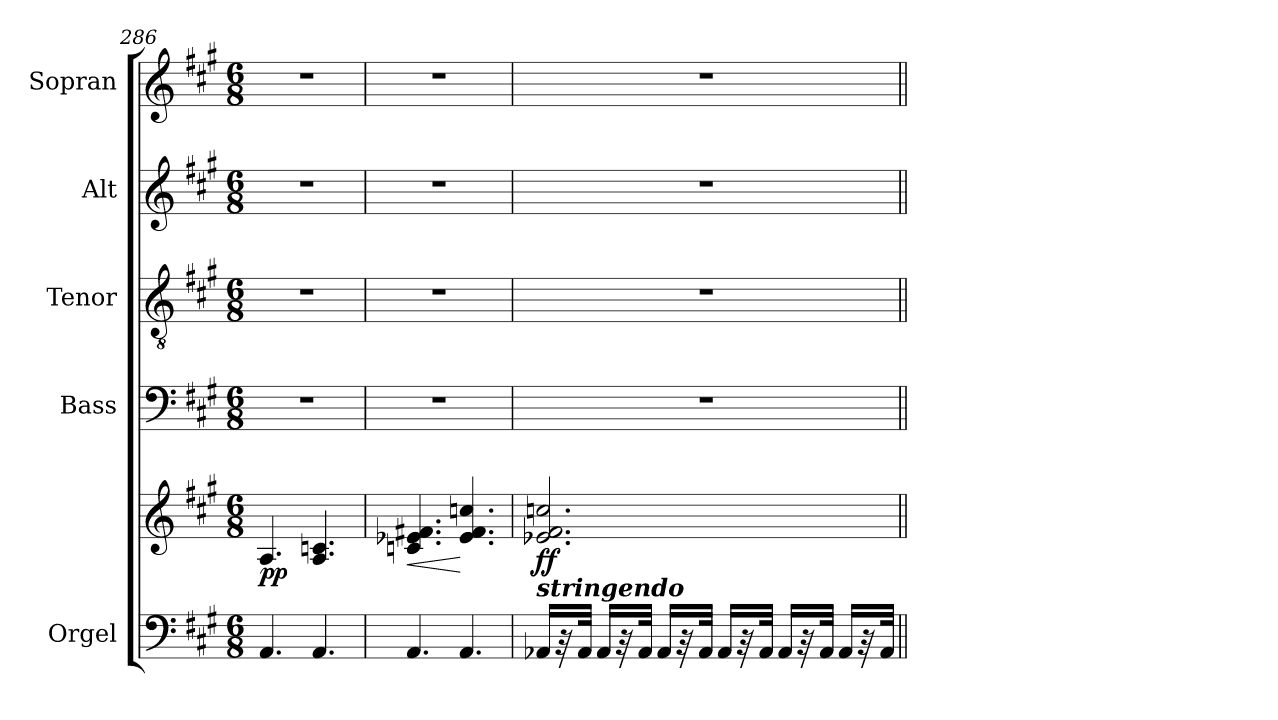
**kern	**kern	**dynam	**kern	**kern	**kern	**kern
*part5	*part5	*part5	*part4	*part3	*part2	*part1
*staff6	*staff5	*staff5/6	*staff4	*staff3	*staff2	*staff1
*I"Orgel	*	*	*I"Bass	*I"Tenor	*I"Alt	*I"Sopran
*I'Org.	*	*	*I'B.	*I'T.	*I'A.	*I'S.
*clefF4	*clefG2	*	*clefF4	*clefGv2	*clefG2	*clefG2
*k[f#c#g#]	*k[f#c#g#]	*	*k[f#c#g#]	*k[f#c#g#]	*k[f#c#g#]	*k[f#c#g#]
*A:	*A:	*	*A:	*A:	*A:	*A:
*M6/8	*M6/8	*	*M6/8	*M6/8	*M6/8	*M6/8
=286	=286	=286	=286	=286	=286	=286
!	!	!LO:DY:b	!	!	!	!
4.AA/	4.A/	pp	2.r	2.r	2.r	2.r
4.AA/	4.A/ 4.cn/	.	.	.	.	.
=287	=287	=287	=287	=287	=287	=287
!	!	!LO:HP:b	!	!	!	!
4.AA/	4.cn/ 4.e-X/ 4.f#X/	<	2.r	2.r	2.r	2.r
4.AA/	4.e-/ 4.f#/ 4.ccn/	[	.	.	.	.
!!LO:LB:g=z
=288	=288	=288	=288	=288	=288	=288
!	!LO:TX:b:Bi:t=stringendo	!	!	!	!	!
!	!	!LO:DY:b	!	!	!	!
16AA-X/KL	2.e-X/ 2.f#/ 2.ccn/	ff	2.r	2.r	2.r	2.r
32r	.	.	.	.	.	.
32AA-/Jkk	.	.	.	.	.	.
16AA-/KL	.	.	.	.	.	.
32r	.	.	.	.	.	.
32AA-/Jkk	.	.	.	.	.	.
16AA-/KL	.	.	.	.	.	.
32r	.	.	.	.	.	.
32AA-/Jkk	.	.	.	.	.	.
16AA-/KL	.	.	.	.	.	.
32r	.	.	.	.	.	.
32AA-/Jkk	.	.	.	.	.	.
16AA-/KL	.	.	.	.	.	.
32r	.	.	.	.	.	.
32AA-/Jkk	.	.	.	.	.	.
16AA-/KL	.	.	.	.	.	.
32r	.	.	.	.	.	.
32AA-/Jkk	.	.	.	.	.	.
=||	=||	=||	=||	=||	=||	=||
*-	*-	*-	*-	*-	*-	*-
